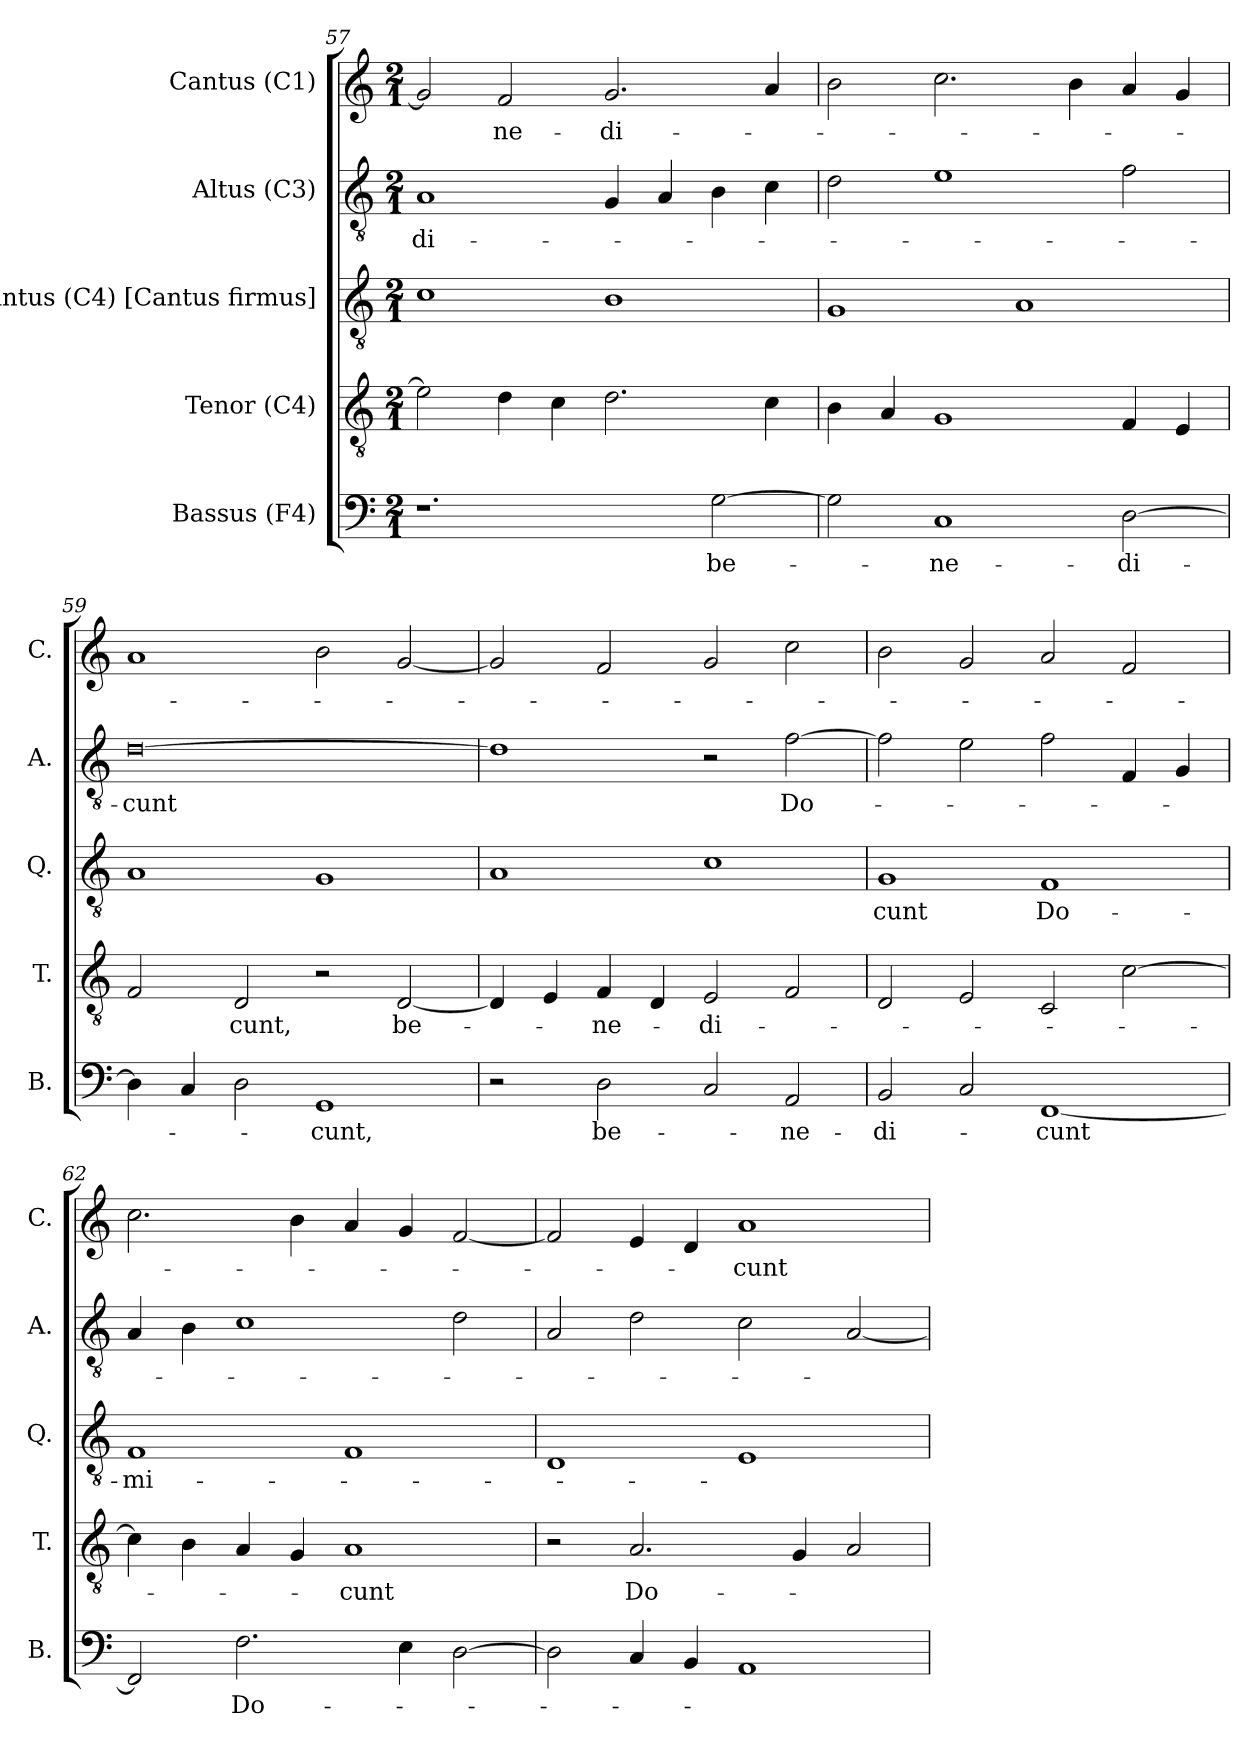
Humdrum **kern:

**kern	**text	**kern	**text	**kern	**text	**kern	**text	**kern	**text
*part5	*part5	*part4	*part4	*part3	*part3	*part2	*part2	*part1	*part1
*staff5	*staff5	*staff4	*staff4	*staff3	*staff3	*staff2	*staff2	*staff1	*staff1
*I"Bassus (F4)	*	*I"Tenor (C4)	*	*I"Quintus (C4) [Cantus firmus]	*	*I"Altus (C3)	*	*I"Cantus (C1)	*
*I'B.	*	*I'T.	*	*I'Q.	*	*I'A.	*	*I'C.	*
*clefF4	*	*clefGv2	*	*clefGv2	*	*clefGv2	*	*clefG2	*
*	*	*ITrd7c12	*	*ITrd7c12	*	*	*	*	*
*k[]	*	*k[]	*	*k[]	*	*k[]	*	*k[]	*
*C:	*	*C:	*	*C:	*	*C:	*	*C:	*
*M2/1	*	*M2/1	*	*M2/1	*	*M2/1	*	*M2/1	*
=57	=57	=57	=57	=57	=57	=57	=57	=57	=57
!	!	!	!	!	!	!	!LO:LY:b:color=#000000	!	!
1.r	.	2Ei\]	.	1Ci	.	1Ai	-di-	2gi/]	.
!	!	!	!	!	!	!	!	!	!LO:LY:b:color=#000000
.	.	4Di\	.	.	.	.	.	2fi/	-ne-
.	.	4Ci\	.	.	.	.	.	.	.
!	!	!	!	!	!	!	!	!	!LO:LY:b:color=#000000
.	.	2.Di\	.	1BBi	.	4Gi/	.	2.gi/	-di-
.	.	.	.	.	.	4Ai/	.	.	.
!	!LO:LY:b:color=#000000	!	!	!	!	!	!	!	!
[2Gi\	be-	.	.	.	.	4Bi\	.	.	.
.	.	4Ci\	.	.	.	4ci\	.	4ai/	.
=58	=58	=58	=58	=58	=58	=58	=58	=58	=58
2Gi\]	.	4BBi\	.	1GGi	.	2di\	.	2bi\	.
.	.	4AAi/	.	.	.	.	.	.	.
!	!LO:LY:b:color=#000000	!	!	!	!	!	!	!	!
1Ci	-ne-	1GGi	.	.	.	1ei	.	2.cci\	.
.	.	.	.	1AAi	.	.	.	.	.
.	.	.	.	.	.	.	.	4bi\	.
!	!LO:LY:b:color=#000000	!	!	!	!	!	!	!	!
[2Di\	-di-	4FFi/	.	.	.	2fi\	.	4ai/	.
.	.	4EEi/	.	.	.	.	.	4gi/	.
=59	=59	=59	=59	=59	=59	=59	=59	=59	=59
!	!	!	!	!	!	!	!LO:LY:b:color=#000000	!	!
4Di\]	.	2FFi/	.	1AAi	.	[0di	-cunt	1ai	.
4Ci/	.	.	.	.	.	.	.	.	.
!	!	!	!LO:LY:b:color=#000000	!	!	!	!	!	!
2Di\	.	2DDi/	-cunt,	.	.	.	.	.	.
!	!LO:LY:b:color=#000000	!	!	!	!	!	!	!	!
1GGi	-cunt,	2r	.	1GGi	.	.	.	2bi\	.
!	!	!	!LO:LY:b:color=#000000	!	!	!	!	!	!
.	.	[2DDi/	be-	.	.	.	.	[2gi/	.
!!LO:PB:g=z
=60	=60	=60	=60	=60	=60	=60	=60	=60	=60
2r	.	4DDi/]	.	1AAi	.	1di]	.	2gi/]	.
.	.	4EEi/	.	.	.	.	.	.	.
!	!LO:LY:b:color=#000000	!	!	!	!	!	!	!	!
!	!	!	!LO:LY:b:color=#000000	!	!	!	!	!	!
2Di\	be-	4FFi/	-ne-	.	.	.	.	2fi/	.
.	.	4DDi/	.	.	.	.	.	.	.
!	!	!	!LO:LY:b:color=#000000	!	!	!	!	!	!
2Ci/	.	2EEi/	-di-	1Ci	.	2r	.	2gi/	.
!	!LO:LY:b:color=#000000	!	!	!	!	!	!	!	!
!	!	!	!	!	!	!	!LO:LY:b:color=#000000	!	!
2AAi/	-ne-	2FFi/	.	.	.	[2fi\	Do-	2cci\	.
=61	=61	=61	=61	=61	=61	=61	=61	=61	=61
!	!LO:LY:b:color=#000000	!	!	!	!	!	!	!	!
!	!	!	!	!	!LO:LY:b:color=#000000	!	!	!	!
2BBi/	-di-	2DDi/	.	1GGi	-cunt	2fi\]	.	2bi\	.
2Ci/	.	2EEi/	.	.	.	2ei\	.	2gi/	.
!	!LO:LY:b:color=#000000	!	!	!	!	!	!	!	!
!	!	!	!	!	!LO:LY:b:color=#000000	!	!	!	!
[1FFi	-cunt	2CCi/	.	1FFi	Do-	2fi\	.	2ai/	.
.	.	[2Ci\	.	.	.	4Fi/	.	2fi/	.
.	.	.	.	.	.	4Gi/	.	.	.
=62	=62	=62	=62	=62	=62	=62	=62	=62	=62
!	!	!	!	!	!LO:LY:b:color=#000000	!	!	!	!
2FFi/]	.	4Ci\]	.	1FFi	-mi-	4Ai/	.	2.cci\	.
.	.	4BBi\	.	.	.	4Bi\	.	.	.
!	!LO:LY:b:color=#000000	!	!	!	!	!	!	!	!
2.Fi\	Do-	4AAi/	.	.	.	1ci	.	.	.
.	.	4GGi/	.	.	.	.	.	4bi\	.
!	!	!	!LO:LY:b:color=#000000	!	!	!	!	!	!
.	.	1AAi	-cunt	1FFi	.	.	.	4ai/	.
4Ei\	.	.	.	.	.	.	.	4gi/	.
[2Di\	.	.	.	.	.	2di\	.	[2fi/	.
=63	=63	=63	=63	=63	=63	=63	=63	=63	=63
2Di\]	.	2r	.	1DDi	.	2Ai/	.	2fi/]	.
!	!	!	!LO:LY:b:color=#000000	!	!	!	!	!	!
4Ci/	.	2.AAi/	Do-	.	.	2di\	.	4ei/	.
4BBi/	.	.	.	.	.	.	.	4di/	.
!	!	!	!	!	!	!	!	!	!LO:LY:b:color=#000000
1AAi	.	.	.	1EEi	.	2ci\	.	1ai	-cunt
.	.	4GGi/	.	.	.	.	.	.	.
.	.	2AAi/	.	.	.	[2Ai/	.	.	.
=	=	=	=	=	=	=	=	=	=
*-	*-	*-	*-	*-	*-	*-	*-	*-	*-
